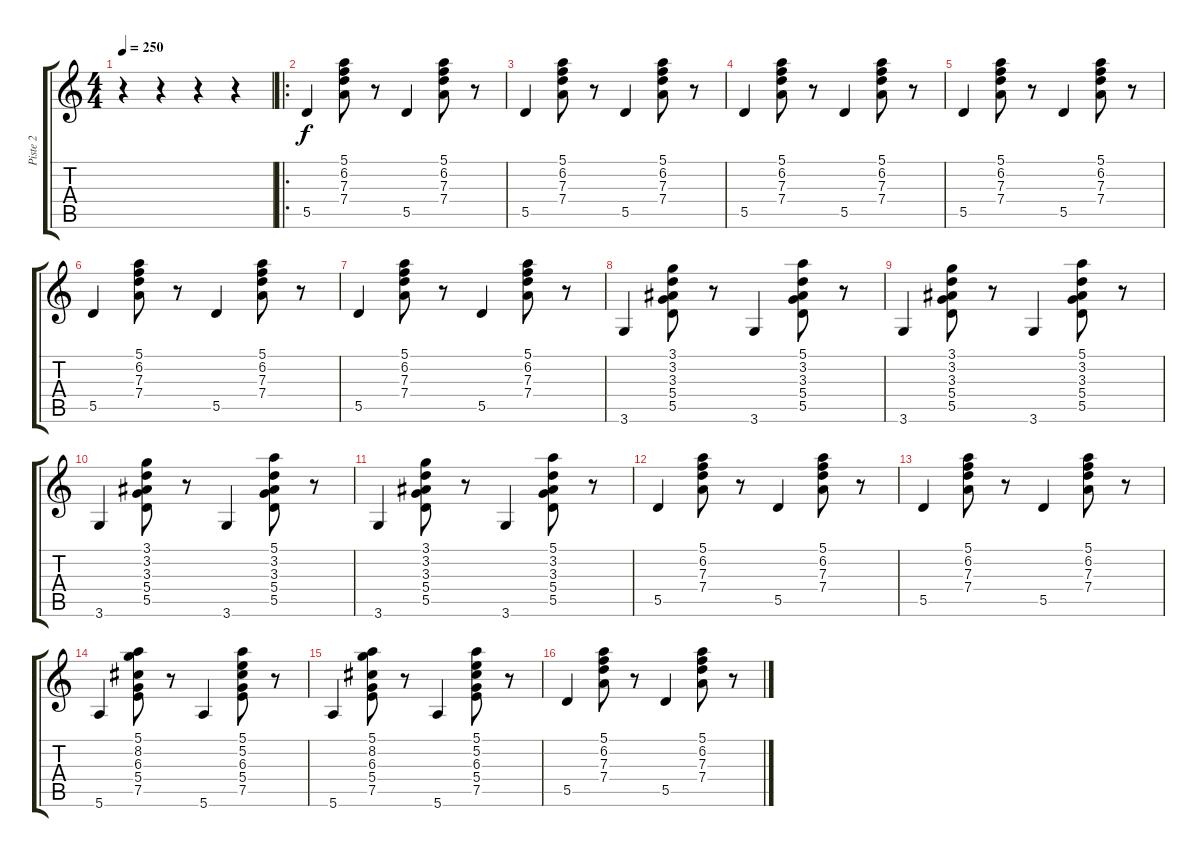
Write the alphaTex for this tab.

\track ("Piste 2" "Piste 2") {instrument acousticguitarnylon}
\staff {score tabs}
\tuning (E4 B3 G3 D3 A2 E2) {hide}
\ts (4 4)
\tempo 250
\clef g2
\ks c
r.4{dy f instrument acousticguitarnylon} r.4 r.4 r.4 |
\ro
5.5.4 (5.1 6.2 7.3 7.4).8 r.8 5.5.4 (5.1 6.2 7.3 7.4).8 r.8 |
5.5.4 (5.1 6.2 7.3 7.4).8 r.8 5.5.4 (5.1 6.2 7.3 7.4).8 r.8 |
5.5.4 (5.1 6.2 7.3 7.4).8 r.8 5.5.4 (5.1 6.2 7.3 7.4).8 r.8 |
5.5.4 (5.1 6.2 7.3 7.4).8 r.8 5.5.4 (5.1 6.2 7.3 7.4).8 r.8 |
5.5.4 (5.1 6.2 7.3 7.4).8 r.8 5.5.4 (5.1 6.2 7.3 7.4).8 r.8 |
5.5.4 (5.1 6.2 7.3 7.4).8 r.8 5.5.4 (5.1 6.2 7.3 7.4).8 r.8 |
3.6.4 (3.1 3.2 3.3 5.4 5.5).8 r.8 3.6.4 (5.1 3.2 3.3 5.4 5.5).8 r.8 |
3.6.4 (3.1 3.2 3.3 5.4 5.5).8 r.8 3.6.4 (5.1 3.2 3.3 5.4 5.5).8 r.8 |
3.6.4 (3.1 3.2 3.3 5.4 5.5).8 r.8 3.6.4 (5.1 3.2 3.3 5.4 5.5).8 r.8 |
3.6.4 (3.1 3.2 3.3 5.4 5.5).8 r.8 3.6.4 (5.1 3.2 3.3 5.4 5.5).8 r.8 |
5.5.4 (5.1 6.2 7.3 7.4).8 r.8 5.5.4 (5.1 6.2 7.3 7.4).8 r.8 |
5.5.4 (5.1 6.2 7.3 7.4).8 r.8 5.5.4 (5.1 6.2 7.3 7.4).8 r.8 |
5.6.4 (5.1 8.2 6.3 5.4 7.5).8 r.8 5.6.4 (5.1 5.2 6.3 5.4 7.5).8 r.8 |
5.6.4 (5.1 8.2 6.3 5.4 7.5).8 r.8 5.6.4 (5.1 5.2 6.3 5.4 7.5).8 r.8 |
5.5.4 (5.1 6.2 7.3 7.4).8 r.8 5.5.4 (5.1 6.2 7.3 7.4).8 r.8
